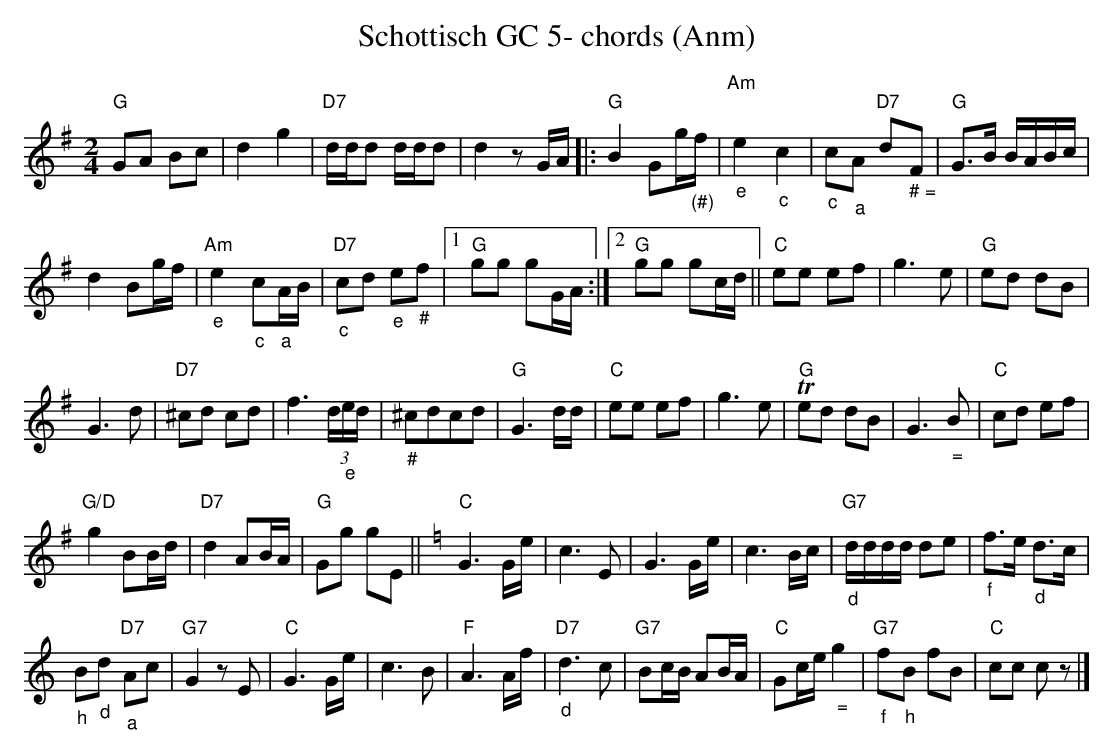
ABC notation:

X:1
T:Schottisch GC 5- chords (Anm)
M:2/4
L:1/8
K:Gmaj%%MIDI gchordon
"G"GA Bc | d2g2 | "D7"d/2d/2d d/2d/2d | d2 zG/2A/2 |: "G"B2 Gg/2"_(#)"f/2 | "Am""""_e"e2"_c"c2 | "_c"c"_a"A "D7"d"_ # ="F | "G"G>B B/2A/2B/2c/2 |
d2Bg/2f/2 | "Am""_e"e2 "_c"c"_a"A/2B/2 | "D7""_c"cd "_e"e"_#"f |1 "G"gg gG/2A/2 :|2 "G"gg gc/2d/2 || "C"ee ef | g3e | "G"ed dB |
G3d | "D7"^cd cd | f3 (3d/2"_e"e/2d/2 | "_#"^cdcd | "G"G3d/2d/2 | "C"ee ef | g3e | "G"Ted dB | \
G3"_ ="B | "C"cd ef |
"G/D"g2 BB/2d/2 | "D7"d2 AB/2A/2 | "G"Gg gE || [K:Cmaj] "C"G3G/2e/2 | c3E | G3G/2e/2 | \
c3B/2c/2 | "G7""_d"d/2d/2d/2d/2 de | "_f"f>e "_d"d>c |
"_h"B"_d"d "D7""_a"Ac | "G7"G2zE | "C"G3G/2e/2 | c3B | \
"F"A3A/2f/2 | "D7""_d"d3c | "G7"Bc/2B/2 AB/2A/2 | "C"Gc/2e/2 "_ ="g2 | "G7""_f"f"_h"B fB | "C"cc cz |]
